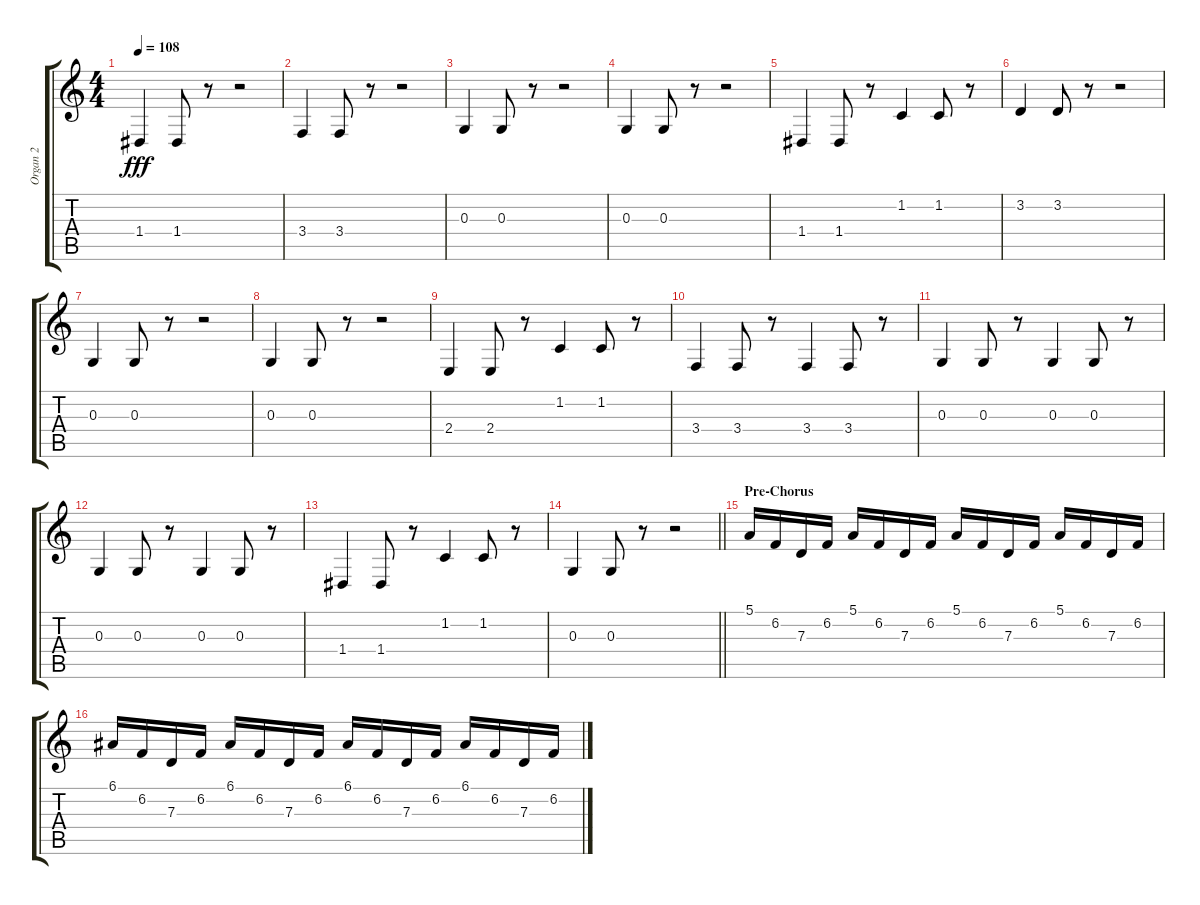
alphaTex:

\track ("Organ 2" "Organ 2") {instrument churchorgan}
\staff {score tabs}
\tuning (E4 B3 G3 D3 A2 E2) {hide}
\ts (4 4)
\tempo 108
\clef g2
\ks c
1.4.4{dy fff} 1.4.8 r.8 r.2 |
3.4.4 3.4.8 r.8 r.2 |
0.3.4 0.3.8 r.8 r.2 |
0.3.4 0.3.8 r.8 r.2 |
1.4.4 1.4.8 r.8 1.2.4 1.2.8 r.8 |
3.2.4 3.2.8 r.8 r.2 |
0.3.4 0.3.8 r.8 r.2 |
0.3.4 0.3.8 r.8 r.2 |
2.4.4 2.4.8 r.8 1.2.4 1.2.8 r.8 |
3.4.4 3.4.8 r.8 3.4.4 3.4.8 r.8 |
0.3.4 0.3.8 r.8 0.3.4 0.3.8 r.8 |
0.3.4 0.3.8 r.8 0.3.4 0.3.8 r.8 |
1.4.4 1.4.8 r.8 1.2.4 1.2.8 r.8 |
\barLineRight lightlight
0.3.4 0.3.8 r.8 r.2 |
\section ("" "Pre-Chorus")
5.1.16 6.2.16 7.3.16 6.2.16 5.1.16 6.2.16 7.3.16 6.2.16 5.1.16 6.2.16 7.3.16 6.2.16 5.1.16 6.2.16 7.3.16 6.2.16 |
6.1.16 6.2.16 7.3.16 6.2.16 6.1.16 6.2.16 7.3.16 6.2.16 6.1.16 6.2.16 7.3.16 6.2.16 6.1.16 6.2.16 7.3.16 6.2.16
